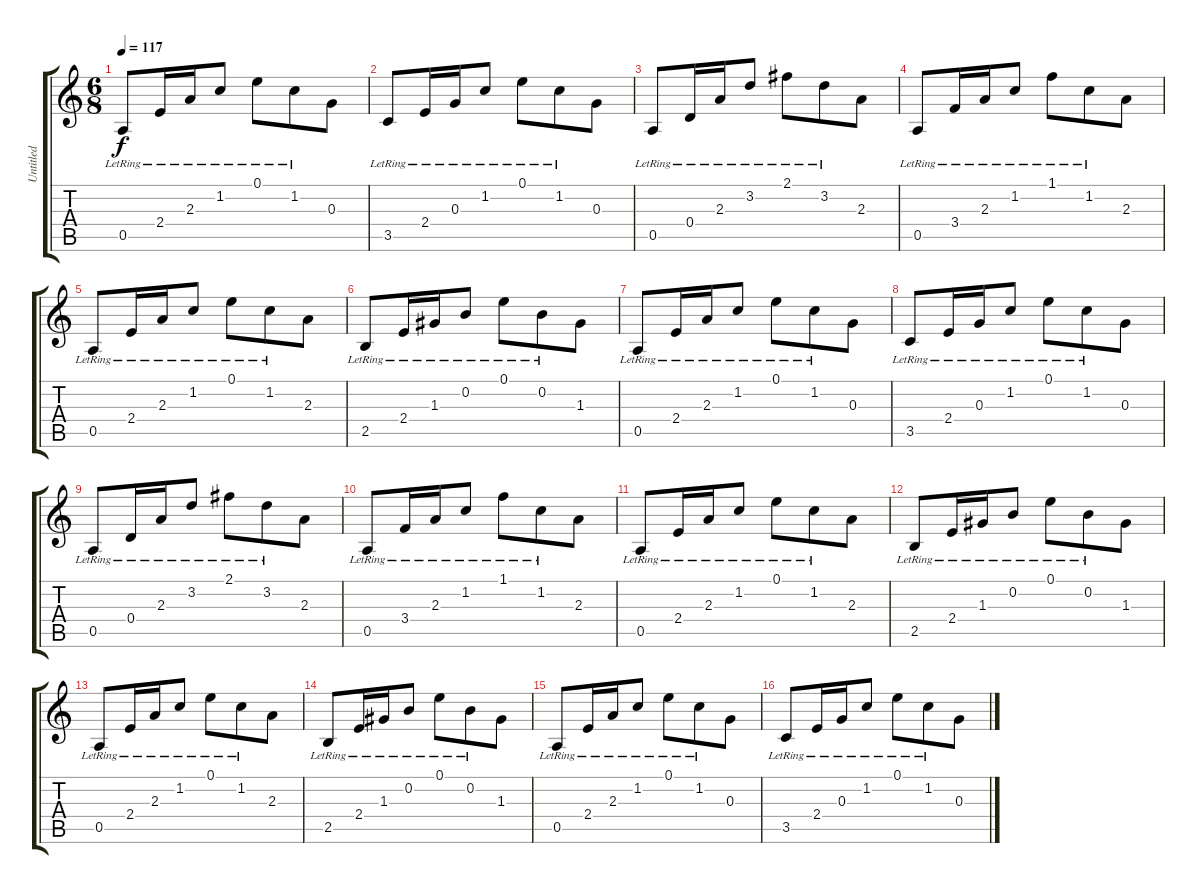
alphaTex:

\track ("Untitled" "Untitled") {instrument electricguitarjazz}
\staff {score tabs}
\tuning (E4 B3 G3 D3 A2 E2) {hide}
\ts (6 8)
\tempo 117
\clef g2
\ks c
0.5{lr}.8{dy f} 2.4{lr}.16 2.3{lr}.16 1.2{lr}.8 0.1{lr}.8 1.2{lr}.8 0.3.8 |
3.5{lr}.8 2.4{lr}.16 0.3{lr}.16 1.2{lr}.8 0.1{lr}.8 1.2{lr}.8 0.3.8 |
0.5{lr}.8 0.4{lr}.16 2.3{lr}.16 3.2{lr}.8 2.1{lr}.8 3.2{lr}.8 2.3.8 |
0.5{lr}.8 3.4{lr}.16 2.3{lr}.16 1.2{lr}.8 1.1{lr}.8 1.2{lr}.8 2.3.8 |
0.5{lr}.8 2.4{lr}.16 2.3{lr}.16 1.2{lr}.8 0.1{lr}.8 1.2{lr}.8 2.3.8 |
2.5{lr}.8 2.4{lr}.16 1.3{lr}.16 0.2{lr}.8 0.1{lr}.8 0.2{lr}.8 1.3.8 |
0.5{lr}.8 2.4{lr}.16 2.3{lr}.16 1.2{lr}.8 0.1{lr}.8 1.2{lr}.8 0.3.8 |
3.5{lr}.8 2.4{lr}.16 0.3{lr}.16 1.2{lr}.8 0.1{lr}.8 1.2{lr}.8 0.3.8 |
0.5{lr}.8 0.4{lr}.16 2.3{lr}.16 3.2{lr}.8 2.1{lr}.8 3.2{lr}.8 2.3.8 |
0.5{lr}.8 3.4{lr}.16 2.3{lr}.16 1.2{lr}.8 1.1{lr}.8 1.2{lr}.8 2.3.8 |
0.5{lr}.8 2.4{lr}.16 2.3{lr}.16 1.2{lr}.8 0.1{lr}.8 1.2{lr}.8 2.3.8 |
2.5{lr}.8 2.4{lr}.16 1.3{lr}.16 0.2{lr}.8 0.1{lr}.8 0.2{lr}.8 1.3.8 |
0.5{lr}.8 2.4{lr}.16 2.3{lr}.16 1.2{lr}.8 0.1{lr}.8 1.2{lr}.8 2.3.8 |
2.5{lr}.8 2.4{lr}.16 1.3{lr}.16 0.2{lr}.8 0.1{lr}.8 0.2{lr}.8 1.3.8 |
0.5{lr}.8 2.4{lr}.16 2.3{lr}.16 1.2{lr}.8 0.1{lr}.8 1.2{lr}.8 0.3.8 |
3.5{lr}.8 2.4{lr}.16 0.3{lr}.16 1.2{lr}.8 0.1{lr}.8 1.2{lr}.8 0.3.8
